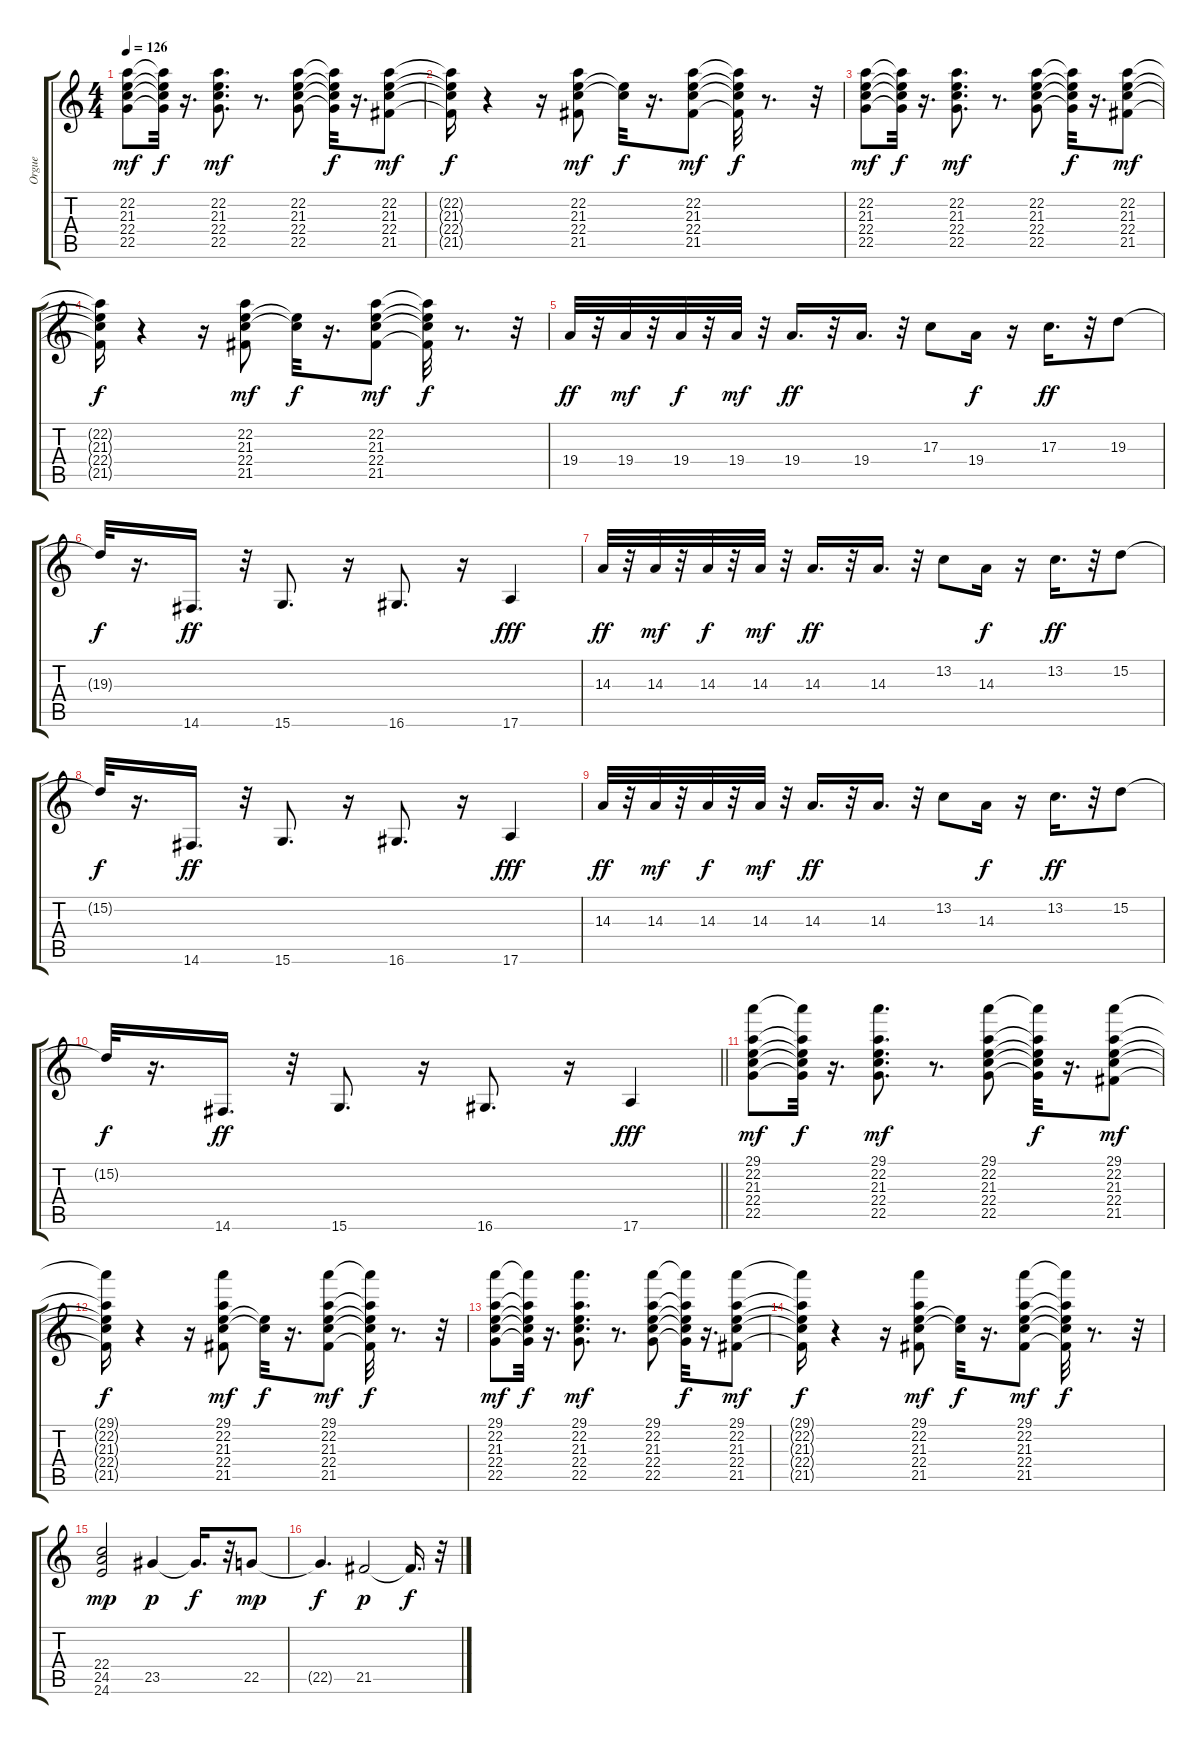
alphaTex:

\track ("Orgue" "Orgue") {instrument rockorgan}
\staff {score tabs}
\tuning (E4 B3 G3 D3 A2 E2) {hide}
\ts (4 4)
\tempo 126
\clef g2
\ks c
(22.2 21.3 22.4 22.5).8{dy mf} (22.2{t} 21.3{t} 22.4{t} 22.5{t}).32{dy f} r.16{d} (22.2 21.3 22.4 22.5).8{d dy mf} r.8{d} (22.2 21.3 22.4 22.5).8 (22.2{t} 21.3{t} 22.4{t} 22.5{t}).32{dy f} r.16{d} (22.2 21.3 22.4 21.5).8{dy mf} |
(22.2{t} 21.3{t} 22.4{t} 21.5{t}).16{dy f} r.4 r.16 (22.2 21.3 22.4 21.5).8{dy mf} (21.3{t} 22.4{t}).32{dy f} r.16{d} (22.2 21.3 22.4 21.5).8{dy mf} (22.2{t} 21.3{t} 22.4{t} 21.5{t}).32{dy f} r.8{d} r.32 |
(22.2 21.3 22.4 22.5).8{dy mf} (22.2{t} 21.3{t} 22.4{t} 22.5{t}).32{dy f} r.16{d} (22.2 21.3 22.4 22.5).8{d dy mf} r.8{d} (22.2 21.3 22.4 22.5).8 (22.2{t} 21.3{t} 22.4{t} 22.5{t}).32{dy f} r.16{d} (22.2 21.3 22.4 21.5).8{dy mf} |
(22.2{t} 21.3{t} 22.4{t} 21.5{t}).16{dy f} r.4 r.16 (22.2 21.3 22.4 21.5).8{dy mf} (21.3{t} 22.4{t}).32{dy f} r.16{d} (22.2 21.3 22.4 21.5).8{dy mf} (22.2{t} 21.3{t} 22.4{t} 21.5{t}).32{dy f} r.8{d} r.32 |
19.4.32{dy ff} r.32 19.4.32{dy mf} r.32 19.4.32{dy f} r.32 19.4.32{dy mf} r.32 19.4.16{d dy ff} r.32 19.4.16{d} r.32 17.3.8 19.4.16{dy f} r.16 17.3.16{d dy ff} r.32 19.3.8 |
19.3{t}.32{dy f} r.16{d} 14.6.16{d dy ff} r.32 15.6.8{d} r.16 16.6.8{d} r.16 17.6.4{dy fff} |
14.3.32{dy ff} r.32 14.3.32{dy mf} r.32 14.3.32{dy f} r.32 14.3.32{dy mf} r.32 14.3.16{d dy ff} r.32 14.3.16{d} r.32 13.2.8 14.3.16{dy f} r.16 13.2.16{d dy ff} r.32 15.2.8 |
15.2{t}.32{dy f} r.16{d} 14.6.16{d dy ff} r.32 15.6.8{d} r.16 16.6.8{d} r.16 17.6.4{dy fff} |
14.3.32{dy ff} r.32 14.3.32{dy mf} r.32 14.3.32{dy f} r.32 14.3.32{dy mf} r.32 14.3.16{d dy ff} r.32 14.3.16{d} r.32 13.2.8 14.3.16{dy f} r.16 13.2.16{d dy ff} r.32 15.2.8 |
\barLineRight lightlight
15.2{t}.32{dy f} r.16{d} 14.6.16{d dy ff} r.32 15.6.8{d} r.16 16.6.8{d} r.16 17.6.4{dy fff} |
(29.1 22.2 21.3 22.4 22.5).8{dy mf} (29.1{t} 22.2{t} 21.3{t} 22.4{t} 22.5{t}).32{dy f} r.16{d} (29.1 22.2 21.3 22.4 22.5).8{d dy mf} r.8{d} (29.1 22.2 21.3 22.4 22.5).8 (29.1{t} 22.2{t} 21.3{t} 22.4{t} 22.5{t}).32{dy f} r.16{d} (29.1 22.2 21.3 22.4 21.5).8{dy mf} |
(29.1{t} 22.2{t} 21.3{t} 22.4{t} 21.5{t}).16{dy f} r.4 r.16 (29.1 22.2 21.3 22.4 21.5).8{dy mf} (21.3{t} 22.4{t}).32{dy f} r.16{d} (29.1 22.2 21.3 22.4 21.5).8{dy mf} (29.1{t} 22.2{t} 21.3{t} 22.4{t} 21.5{t}).32{dy f} r.8{d} r.32 |
(29.1 22.2 21.3 22.4 22.5).8{dy mf} (29.1{t} 22.2{t} 21.3{t} 22.4{t} 22.5{t}).32{dy f} r.16{d} (29.1 22.2 21.3 22.4 22.5).8{d dy mf} r.8{d} (29.1 22.2 21.3 22.4 22.5).8 (29.1{t} 22.2{t} 21.3{t} 22.4{t} 22.5{t}).32{dy f} r.16{d} (29.1 22.2 21.3 22.4 21.5).8{dy mf} |
(29.1{t} 22.2{t} 21.3{t} 22.4{t} 21.5{t}).16{dy f} r.4 r.16 (29.1 22.2 21.3 22.4 21.5).8{dy mf} (21.3{t} 22.4{t}).32{dy f} r.16{d} (29.1 22.2 21.3 22.4 21.5).8{dy mf} (29.1{t} 22.2{t} 21.3{t} 22.4{t} 21.5{t}).32{dy f} r.8{d} r.32 |
(22.4 24.5 24.6).2{dy mp} 23.5.4{dy p} 23.5{t}.16{d dy f} r.32 22.5.8{dy mp} |
22.5{t}.4{d dy f} 21.5.2{dy p} 21.5{t}.16{d dy f} r.32
